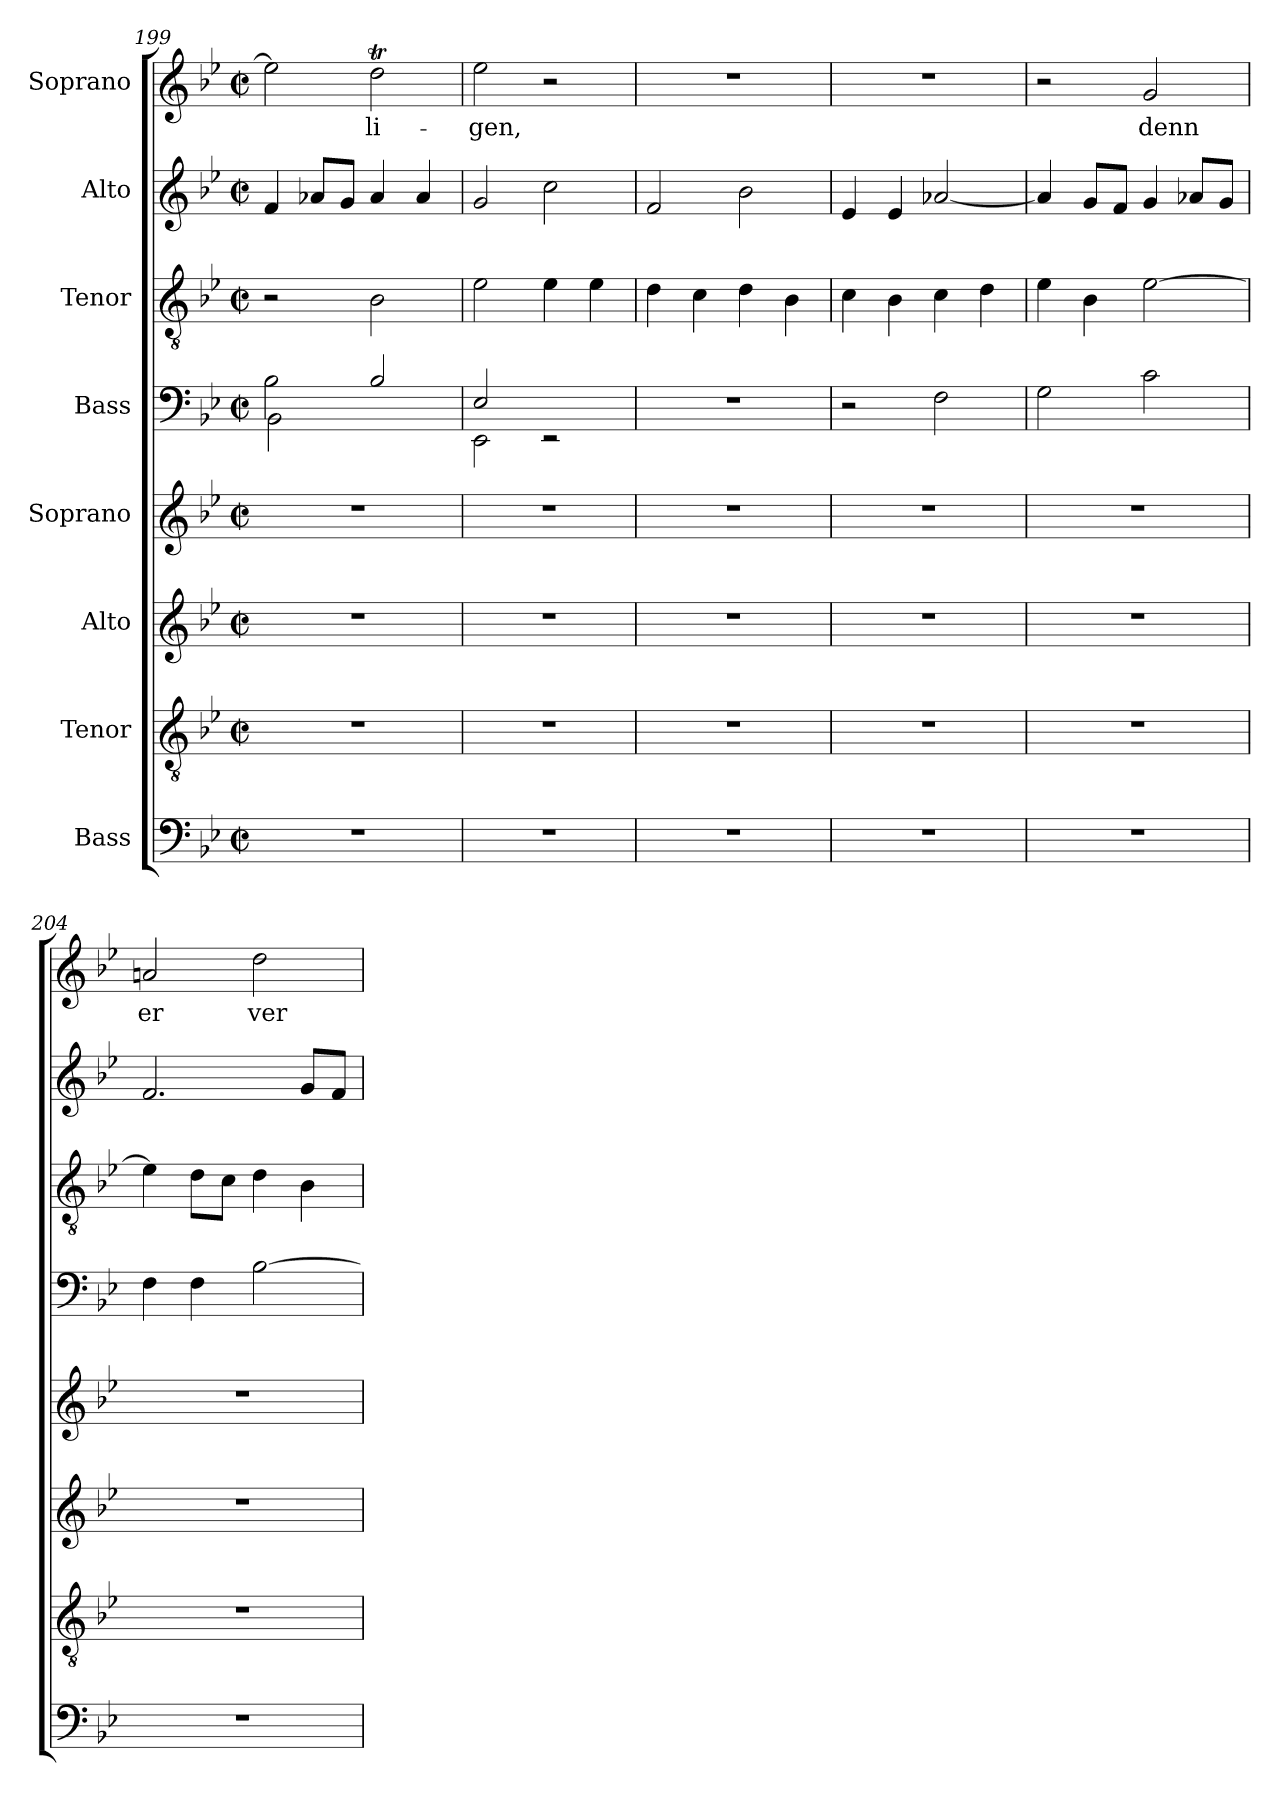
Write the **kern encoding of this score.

**kern	**kern	**kern	**kern	**kern	**kern	**kern	**kern	**text
*part8	*part7	*part6	*part5	*part4	*part3	*part2	*part1	*part1
*staff8	*staff7	*staff6	*staff5	*staff4	*staff3	*staff2	*staff1	*staff1
*I"Bass	*I"Tenor	*I"Alto	*I"Soprano	*I"Bass	*I"Tenor	*I"Alto	*I"Soprano	*
!!LO:PB:g=z
*clefF4	*clefGv2	*clefG2	*clefG2	*clefF4	*clefGv2	*clefG2	*clefG2	*
*k[b-e-]	*k[b-e-]	*k[b-e-]	*k[b-e-]	*k[b-e-]	*k[b-e-]	*k[b-e-]	*k[b-e-]	*
*B-:	*B-:	*B-:	*B-:	*B-:	*B-:	*B-:	*B-:	*
*M2/2	*M2/2	*M2/2	*M2/2	*M2/2	*M2/2	*M2/2	*M2/2	*
*met(c|)	*met(c|)	*met(c|)	*met(c|)	*met(c|)	*met(c|)	*met(c|)	*met(c|)	*
=199	=199	=199	=199	=199	=199	=199	=199	=199
*	*	*	*	*^	*	*	*	*
1r	1r	1r	1r	2B-\	2BB-\	2r	4f/	2ee-\]	.
.	.	.	.	.	.	.	8a-X/L	.	.
.	.	.	.	.	.	.	8g/J	.	.
!	!	!	!	!	!	!	!	!	!LO:LY:b
.	.	.	.	2B-/	2ryy	2B-\	4a-/	2ddt\	-li-
.	.	.	.	.	.	.	4a-/	.	.
=200	=200	=200	=200	=200	=200	=200	=200	=200	=200
!	!	!	!	!	!	!	!	!	!LO:LY:b
1r	1r	1r	1r	2EE-\	2E-/	2e-\	2g/	2ee-\	-gen,
.	.	.	.	2ryy	2rEE	4e-\	2cc\	2r	.
.	.	.	.	.	.	4e-\	.	.	.
*	*	*	*	*v	*v	*	*	*	*
=201	=201	=201	=201	=201	=201	=201	=201	=201
1r	1r	1r	1r	1r	4d\	2f/	1r	.
.	.	.	.	.	4c\	.	.	.
.	.	.	.	.	4d\	2b-\	.	.
.	.	.	.	.	4B-\	.	.	.
=202	=202	=202	=202	=202	=202	=202	=202	=202
1r	1r	1r	1r	2r	4c\	4e-/	1r	.
.	.	.	.	.	4B-\	4e-/	.	.
.	.	.	.	2F\	4c\	[<2a-X/	.	.
.	.	.	.	.	4d\	.	.	.
=203	=203	=203	=203	=203	=203	=203	=203	=203
1r	1r	1r	1r	2G\	4e-\	4a-/]	2r	.
.	.	.	.	.	4B-\	8g/L	.	.
.	.	.	.	.	.	8f/J	.	.
!	!	!	!	!	!	!	!	!LO:LY:b
.	.	.	.	2c\	[>2e-\	4g/	2g/	denn
.	.	.	.	.	.	8a-X/L	.	.
.	.	.	.	.	.	8g/J	.	.
=204	=204	=204	=204	=204	=204	=204	=204	=204
!	!	!	!	!	!	!	!	!LO:LY:b
1r	1r	1r	1r	4F\	4e-\]	2.f/	2an/	er
.	.	.	.	4F\	8d\L	.	.	.
.	.	.	.	.	8c\J	.	.	.
!	!	!	!	!	!	!	!	!LO:LY:b
.	.	.	.	[>2B-\	4d\	.	2dd\	ver-
.	.	.	.	.	4B-\	8g/L	.	.
.	.	.	.	.	.	8f/J	.	.
=	=	=	=	=	=	=	=	=
*-	*-	*-	*-	*-	*-	*-	*-	*-
